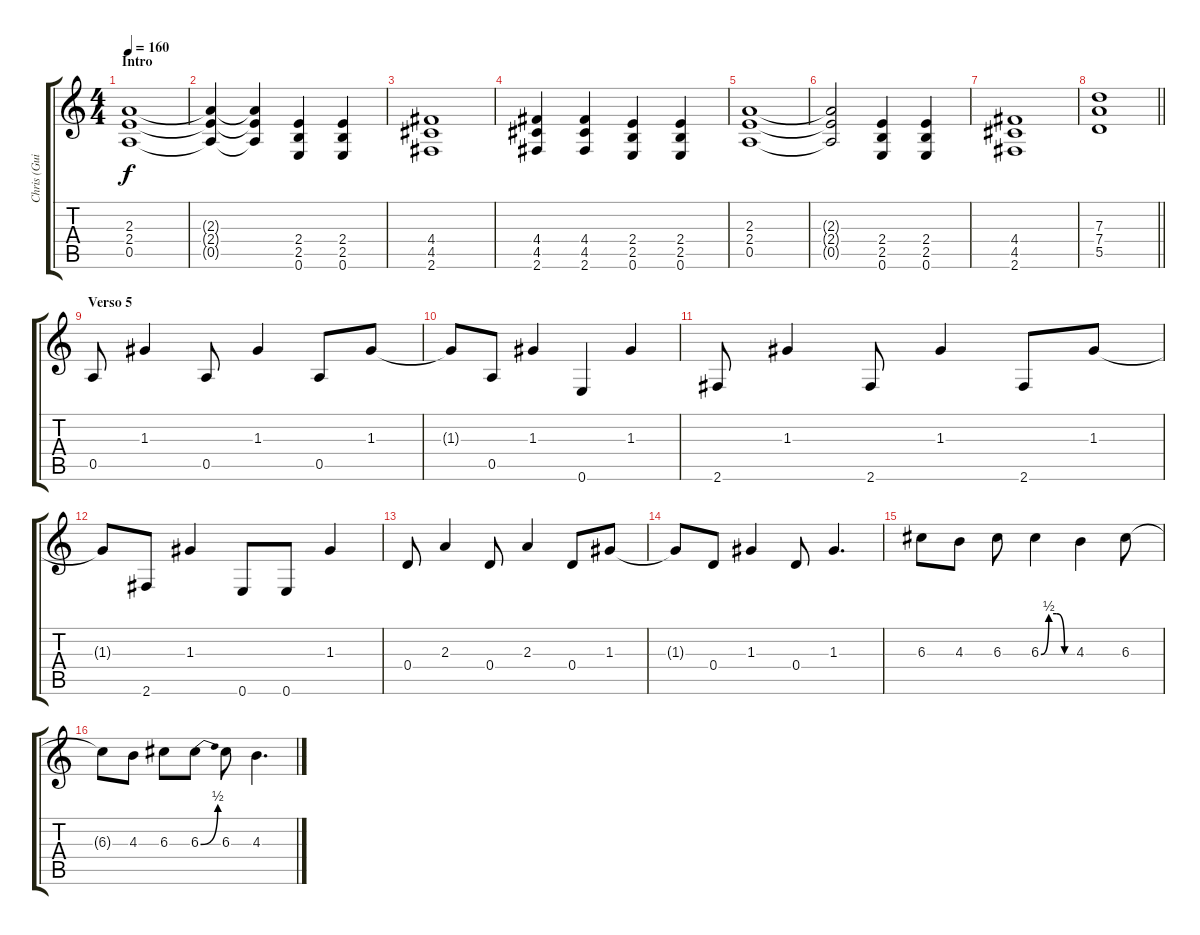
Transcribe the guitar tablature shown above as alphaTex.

\track ("Chris (Guitarra Líder)" "Chris (Gui") {instrument distortionguitar}
\staff {score tabs}
\tuning (E4 B3 G3 D3 A2 E2) {hide}
\ts (4 4)
\section ("" "Intro")
\tempo 160
\clef g2
\ks c
(2.3 2.4 0.5).1{dy f volume 11} |
(2.3{t} 2.4{t} 0.5{t}).4 (2.3{t} 2.4{t} 0.5{t}).4 (2.4 2.5 0.6).4 (2.4 2.5 0.6).4 |
(4.4 4.5 2.6).1 |
(4.4 4.5 2.6).4 (4.4 4.5 2.6).4 (2.4 2.5 0.6).4 (2.4 2.5 0.6).4 |
(2.3 2.4 0.5).1 |
(2.3{t} 2.4{t} 0.5{t}).2 (2.4 2.5 0.6).4 (2.4 2.5 0.6).4 |
(4.4 4.5 2.6).1 |
\barLineRight lightlight
(7.3 7.4 5.5).1 |
\section ("" "Verso 5")
0.5.8{instrument electricguitarclean} 1.3.4{instrument electricguitarclean} 0.5.8{instrument electricguitarclean} 1.3.4{instrument electricguitarclean} 0.5.8{instrument electricguitarclean} 1.3.8{instrument electricguitarclean} |
1.3{t}.8 0.5.8{instrument electricguitarclean} 1.3.4{instrument electricguitarclean} 0.6.4{instrument electricguitarclean} 1.3.4{instrument electricguitarclean} |
2.6.8{instrument electricguitarclean} 1.3.4{instrument electricguitarclean} 2.6.8{instrument electricguitarclean} 1.3.4{instrument electricguitarclean} 2.6.8{instrument electricguitarclean} 1.3.8{instrument electricguitarclean} |
1.3{t}.8{instrument electricguitarclean} 2.6.8 1.3.4{instrument electricguitarclean} 0.6.8{instrument electricguitarclean} 0.6.8 1.3.4{instrument electricguitarclean} |
0.4.8{instrument electricguitarclean} 2.3.4{instrument electricguitarclean} 0.4.8{instrument electricguitarclean} 2.3.4{instrument electricguitarclean} 0.4.8{instrument electricguitarclean} 1.3.8{instrument electricguitarclean} |
1.3{t}.8{instrument electricguitarclean} 0.4.8{instrument electricguitarclean} 1.3.4{instrument electricguitarclean} 0.4.8{instrument electricguitarclean} 1.3.4{d instrument electricguitarclean} |
6.3.8{balance 16 instrument overdrivenguitar} 4.3.8 6.3.8 6.3{be (custom 0 0 15 2 30 2 45 0 60 0)}.4 4.3.4 6.3.8 |
6.3{t}.8 4.3.8 6.3.8 6.3{be (bend 0 0 60 2)}.8 6.3.8 4.3.4{d}
